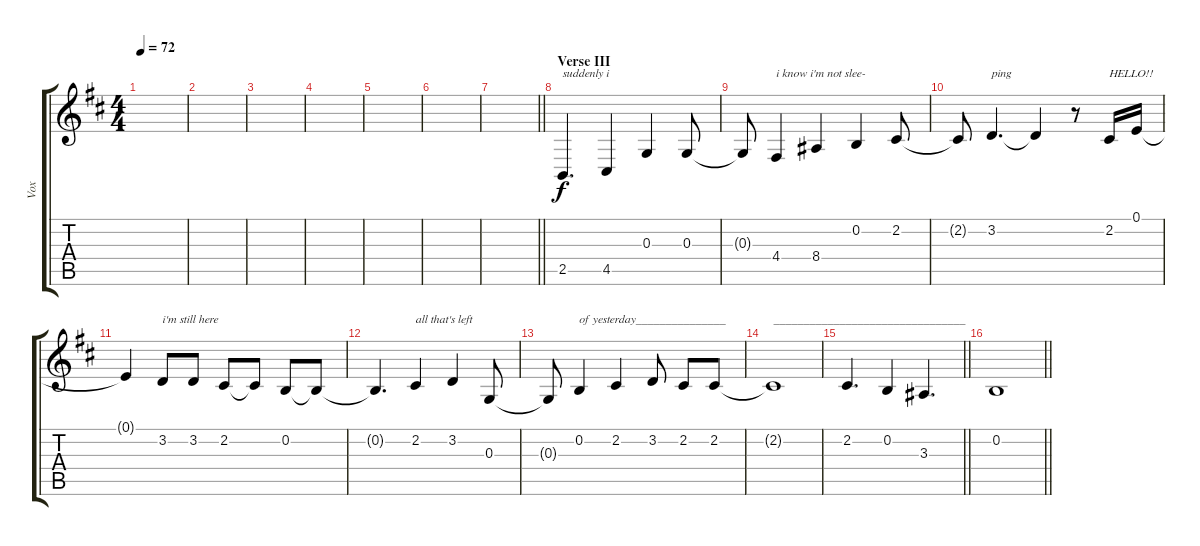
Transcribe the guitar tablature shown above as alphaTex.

\track ("Vox" "Vox") {instrument oboe}
\staff {score tabs}
\tuning (E4 B3 G3 D3 A2 E2) {hide}
\ts (4 4)
\tempo 72
\clef g2
\ks d
|
|
|
|
|
|
\barLineRight lightlight
|
\section ("" "Verse III")
2.5.4{d txt "suddenly i"} 4.5.4 0.3.4 0.3.8 |
0.3{t}.8 4.4.4{txt "i know i'm not slee-"} 8.4.4 0.2.4 2.2.8 |
2.2{t}.8 3.2.4{d txt "ping"} 3.2{t}.4 r.8 2.2.16{txt "HELLO!!"} 0.1.16 |
0.1{t}.4 3.2.8{txt "i'm still here"} 3.2.8 2.2.8 2.2{t}.8 0.2.8 0.2{t}.8 |
0.2{t}.4{d} 2.2.4{txt "all that's left"} 3.2.4 0.3.8 |
0.3{t}.8 0.2.4{txt "of yesterday_______________"} 2.2.4 3.2.8 2.2.8 2.2.8 |
2.2{t}.1{txt "________________________________"} |
\barLineRight lightlight
2.2.4{d} 0.2.4 3.3.4{d} |
\barLineRight lightlight
0.2.1
